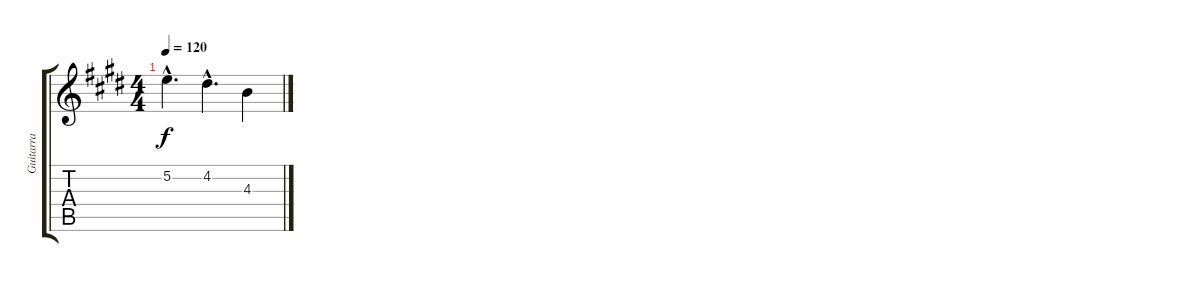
\track ("Guitarra" "Guitarra") {instrument overdrivenguitar}
\staff {score tabs}
\tuning (E4 B3 G3 D3 A2 E2) {hide}
\ts (4 4)
\tempo 120
\clef g2
\ks e
5.2{hac}.4{d dy f} 4.2{hac}.4{d} 4.3.4
